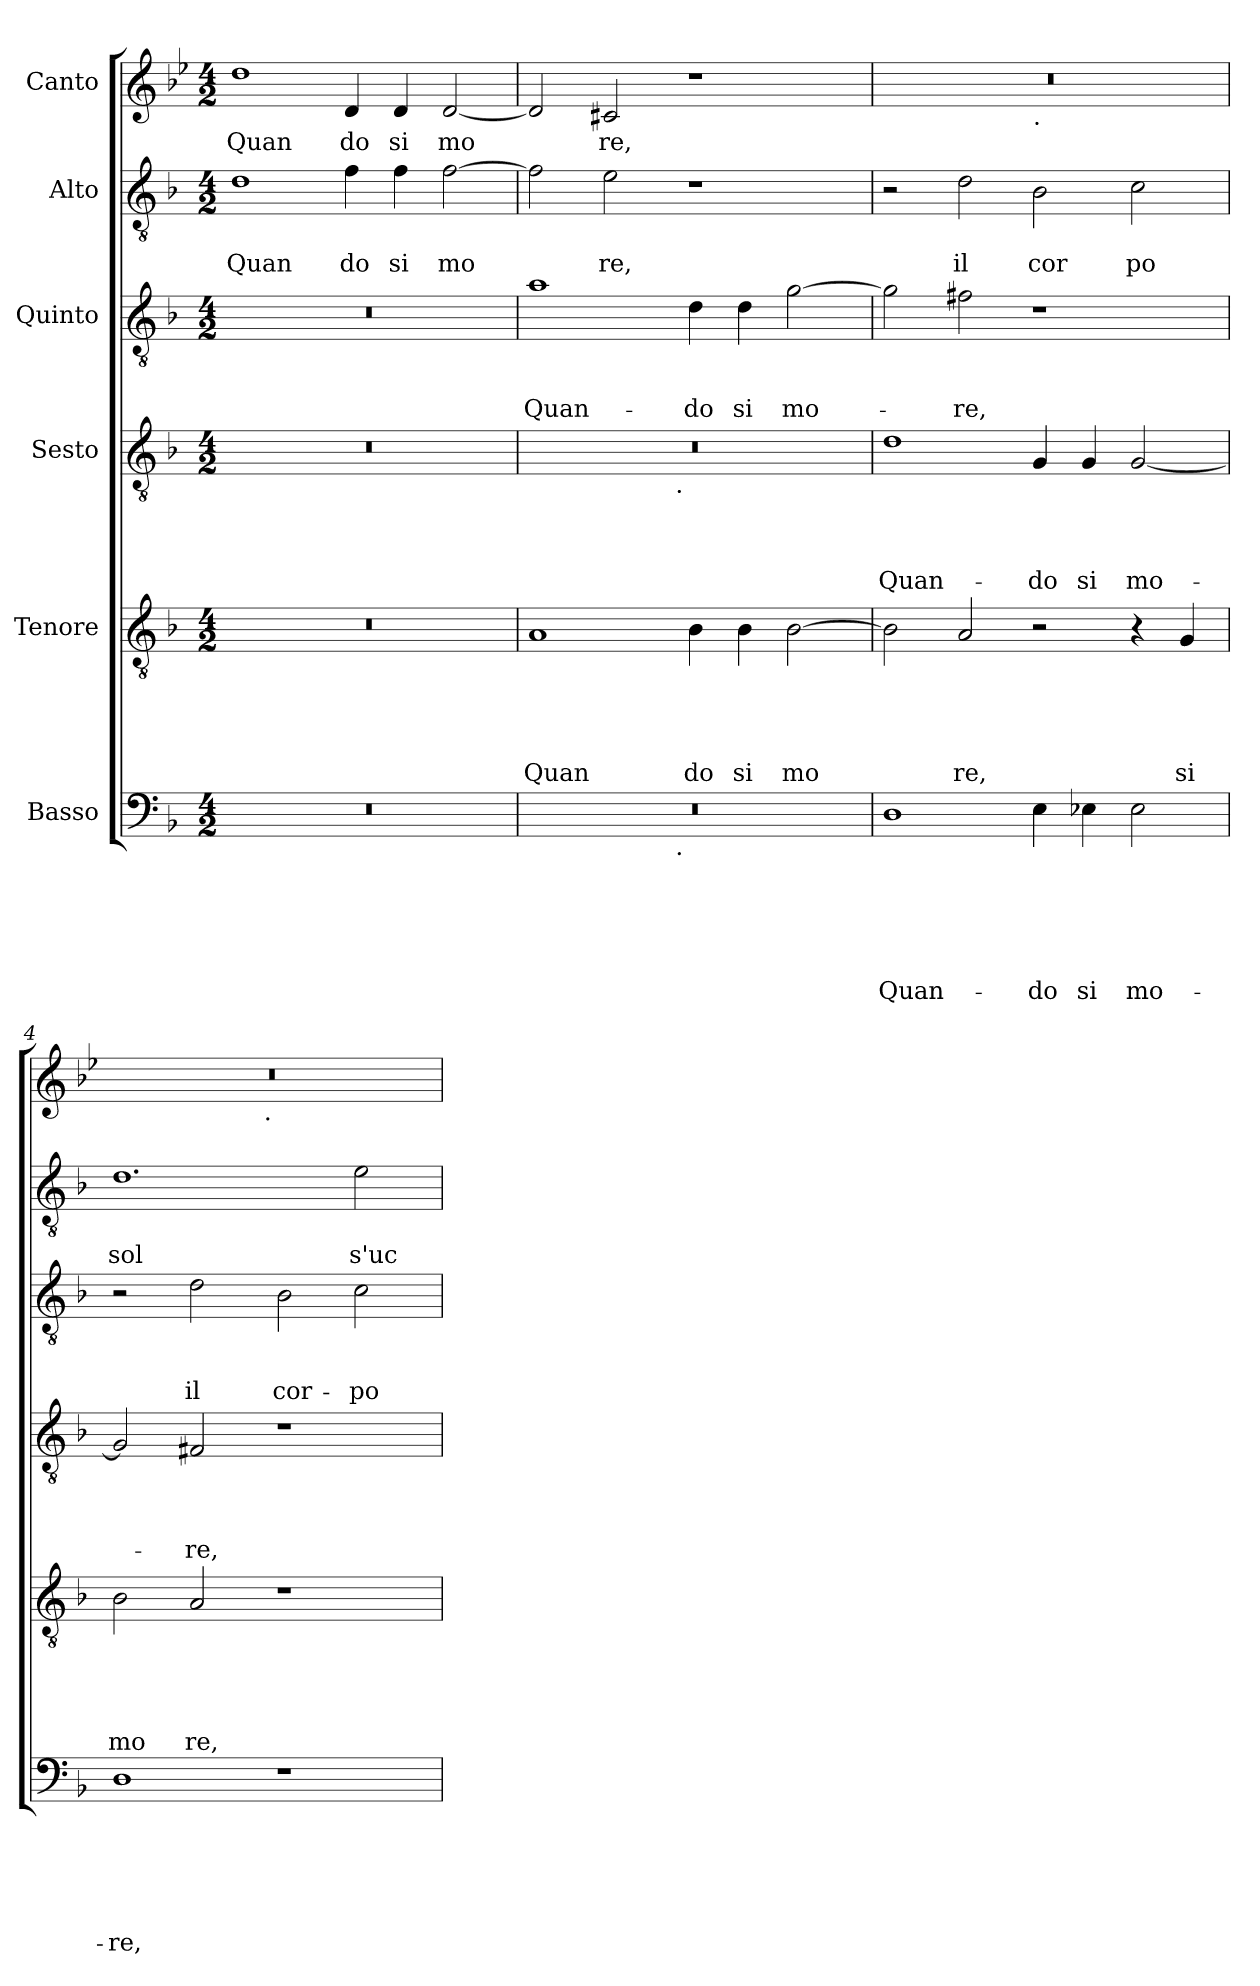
**kern	**text	**text	**text	**text	**text	**text	**kern	**text	**text	**text	**text	**text	**kern	**text	**text	**text	**text	**kern	**text	**text	**text	**kern	**text	**text	**kern	**text
*part6	*part6	*part6	*part6	*part6	*part6	*part6	*part5	*part5	*part5	*part5	*part5	*part5	*part4	*part4	*part4	*part4	*part4	*part3	*part3	*part3	*part3	*part2	*part2	*part2	*part1	*part1
*staff6	*staff6	*staff6	*staff6	*staff6	*staff6	*staff6	*staff5	*staff5	*staff5	*staff5	*staff5	*staff5	*staff4	*staff4	*staff4	*staff4	*staff4	*staff3	*staff3	*staff3	*staff3	*staff2	*staff2	*staff2	*staff1	*staff1
*I"Basso	*	*	*	*	*	*	*I"Tenore	*	*	*	*	*	*I"Sesto	*	*	*	*	*I"Quinto	*	*	*	*I"Alto	*	*	*I"Canto	*
*clefF4	*	*	*	*	*	*	*clefGv2	*	*	*	*	*	*clefGv2	*	*	*	*	*clefGv2	*	*	*	*clefGv2	*	*	*clefG2	*
*ITrd-3c-5	*	*	*	*	*	*	*ITrd-3c-5	*	*	*	*	*	*ITrd-3c-5	*	*	*	*	*ITrd-3c-5	*	*	*	*ITrd-3c-5	*	*	*	*
*k[b-e-]	*	*	*	*	*	*	*k[b-e-]	*	*	*	*	*	*k[b-e-]	*	*	*	*	*k[b-e-]	*	*	*	*k[b-e-]	*	*	*k[b-e-]	*
*B-:	*	*	*	*	*	*	*B-:	*	*	*	*	*	*B-:	*	*	*	*	*B-:	*	*	*	*B-:	*	*	*B-:	*
*M4/2	*	*	*	*	*	*	*M4/2	*	*	*	*	*	*M4/2	*	*	*	*	*M4/2	*	*	*	*M4/2	*	*	*M4/2	*
=1	=1	=1	=1	=1	=1	=1	=1	=1	=1	=1	=1	=1	=1	=1	=1	=1	=1	=1	=1	=1	=1	=1	=1	=1	=1	=1
!	!	!	!	!	!	!	!	!	!	!	!	!	!	!	!	!	!	!	!	!	!	!	!	!LO:LY:b	!	!LO:LY:b
0r	.	.	.	.	.	.	0r	.	.	.	.	.	0r	.	.	.	.	0r	.	.	.	1g	.	Quan	1dd	Quan
!	!	!	!	!	!	!	!	!	!	!	!	!	!	!	!	!	!	!	!	!	!	!	!	!LO:LY:b	!	!LO:LY:b
.	.	.	.	.	.	.	.	.	.	.	.	.	.	.	.	.	.	.	.	.	.	4b-\	.	do	4d/	do
!	!	!	!	!	!	!	!	!	!	!	!	!	!	!	!	!	!	!	!	!	!	!	!	!LO:LY:b	!	!LO:LY:b
.	.	.	.	.	.	.	.	.	.	.	.	.	.	.	.	.	.	.	.	.	.	4b-\	.	si	4d/	si
!	!	!	!	!	!	!	!	!	!	!	!	!	!	!	!	!	!	!	!	!	!	!	!	!LO:LY:b	!	!LO:LY:b
.	.	.	.	.	.	.	.	.	.	.	.	.	.	.	.	.	.	.	.	.	.	[>2b-\	.	mo	[<2d/	mo
=2	=2	=2	=2	=2	=2	=2	=2	=2	=2	=2	=2	=2	=2	=2	=2	=2	=2	=2	=2	=2	=2	=2	=2	=2	=2	=2
!	!	!	!	!	!	!	!	!	!	!	!	!LO:LY:b	!	!	!	!	!	!	!	!	!LO:LY:b	!	!	!	!	!
*^	*	*	*	*	*	*	*	*	*	*	*	*	*^	*	*	*	*	*	*	*	*	*	*	*	*	*
0r	2ryy	.	.	.	.	.	.	1d	.	.	.	.	Quan	0r	2ryy	.	.	.	.	1dd	.	.	Quan-	2b-\]	.	.	2d/]	.
!	!	!	!	!	!	!	!	!	!	!	!	!	!	!	!	!	!	!	!	!	!	!	!	!	!	!LO:LY:b	!	!LO:LY:b
.	4...ryy	.	.	.	.	.	.	.	.	.	.	.	.	.	4...ryy	.	.	.	.	.	.	.	.	2a\	.	re,	2c#X/	re,
!	!	!	!	!	!	!	!	!	!	!	!	!	!	!	!LO:TX:b:t=.	!	!	!	!	!	!	!	!	!	!	!	!	!
!	!LO:TX:b:t=.	!	!	!	!	!	!	!	!	!	!	!	!	!	!	!	!	!	!	!	!	!	!	!	!	!	!	!
.	1ryy	.	.	.	.	.	.	.	.	.	.	.	.	.	1ryy	.	.	.	.	.	.	.	.	.	.	.	.	.
!	!	!	!	!	!	!	!	!	!	!	!	!	!LO:LY:b	!	!	!	!	!	!	!	!	!	!LO:LY:b	!	!	!	!	!
.	.	.	.	.	.	.	.	4e-\	.	.	.	.	do	.	.	.	.	.	.	4g\	.	.	-do	1r	.	.	1r	.
!	!	!	!	!	!	!	!	!	!	!	!	!	!LO:LY:b	!	!	!	!	!	!	!	!	!	!LO:LY:b	!	!	!	!	!
.	.	.	.	.	.	.	.	4e-\	.	.	.	.	si	.	.	.	.	.	.	4g\	.	.	si	.	.	.	.	.
!	!	!	!	!	!	!	!	!	!	!	!	!	!LO:LY:b	!	!	!	!	!	!	!	!	!	!LO:LY:b	!	!	!	!	!
.	.	.	.	.	.	.	.	[>2e-\	.	.	.	.	mo	.	.	.	.	.	.	[>2cc\	.	.	mo-	.	.	.	.	.
.	32ryy	.	.	.	.	.	.	.	.	.	.	.	.	.	32ryy	.	.	.	.	.	.	.	.	.	.	.	.	.
=3	=3	=3	=3	=3	=3	=3	=3	=3	=3	=3	=3	=3	=3	=3	=3	=3	=3	=3	=3	=3	=3	=3	=3	=3	=3	=3	=3	=3
!	!	!	!	!	!	!	!LO:LY:b	!	!	!	!	!	!	!	!	!	!	!	!LO:LY:b	!	!	!	!	!	!	!	!	!
*v	*v	*	*	*	*	*	*	*	*	*	*	*	*	*v	*v	*	*	*	*	*	*	*	*	*	*	*	*^	*
1G	.	.	.	.	.	Quan-	2e-\]	.	.	.	.	.	1g	.	.	.	Quan-	2cc\]	.	.	.	2r	.	.	0r	1ryy	.
!	!	!	!	!	!	!	!	!	!	!	!	!LO:LY:b	!	!	!	!	!	!	!	!	!LO:LY:b	!	!	!LO:LY:b	!	!	!
.	.	.	.	.	.	.	2d/	.	.	.	.	re,	.	.	.	.	.	2bn\	.	.	-re,	2g\	.	il	.	.	.
!	!	!	!	!	!	!	!	!	!	!	!	!	!	!	!	!	!	!	!	!	!	!	!	!	!	!LO:TX:b:t=.	!
!	!	!	!	!	!	!LO:LY:b	!	!	!	!	!	!	!	!	!	!	!LO:LY:b	!	!	!	!	!	!	!LO:LY:b	!	!	!
4A\	.	.	.	.	.	-do	2r	.	.	.	.	.	4c/	.	.	.	-do	1r	.	.	.	2e-\	.	cor	.	1ryy	.
!	!	!	!	!	!	!LO:LY:b	!	!	!	!	!	!	!	!	!	!	!LO:LY:b	!	!	!	!	!	!	!	!	!	!
4A-X\	.	.	.	.	.	si	.	.	.	.	.	.	4c/	.	.	.	si	.	.	.	.	.	.	.	.	.	.
!	!	!	!	!	!	!LO:LY:b	!	!	!	!	!	!	!	!	!	!	!LO:LY:b	!	!	!	!	!	!	!LO:LY:b	!	!	!
2A-\	.	.	.	.	.	mo-	4r	.	.	.	.	.	[<2c/	.	.	.	mo-	.	.	.	.	2f\	.	po	.	.	.
!	!	!	!	!	!	!	!	!	!	!	!	!LO:LY:b	!	!	!	!	!	!	!	!	!	!	!	!	!	!	!
.	.	.	.	.	.	.	4c/	.	.	.	.	si	.	.	.	.	.	.	.	.	.	.	.	.	.	.	.
=4	=4	=4	=4	=4	=4	=4	=4	=4	=4	=4	=4	=4	=4	=4	=4	=4	=4	=4	=4	=4	=4	=4	=4	=4	=4	=4	=4
!	!	!	!	!	!	!LO:LY:b	!	!	!	!	!	!LO:LY:b	!	!	!	!	!	!	!	!	!	!	!	!LO:LY:b	!	!	!
1G	.	.	.	.	.	-re,	2e-\	.	.	.	.	mo	2c/]	.	.	.	.	2r	.	.	.	1.g	.	sol	0r	2ryy	.
!	!	!	!	!	!	!	!	!	!	!	!	!LO:LY:b	!	!	!	!	!LO:LY:b	!	!	!	!LO:LY:b	!	!	!	!	!	!
.	.	.	.	.	.	.	2d/	.	.	.	.	re,	2Bn/	.	.	.	-re,	2g\	.	.	il	.	.	.	.	4...ryy	.
!	!	!	!	!	!	!	!	!	!	!	!	!	!	!	!	!	!	!	!	!	!	!	!	!	!	!LO:TX:b:t=.	!
.	.	.	.	.	.	.	.	.	.	.	.	.	.	.	.	.	.	.	.	.	.	.	.	.	.	1ryy	.
!	!	!	!	!	!	!	!	!	!	!	!	!	!	!	!	!	!	!	!	!	!LO:LY:b	!	!	!	!	!	!
1r	.	.	.	.	.	.	1r	.	.	.	.	.	1r	.	.	.	.	2e-\	.	.	cor-	.	.	.	.	.	.
!	!	!	!	!	!	!	!	!	!	!	!	!	!	!	!	!	!	!	!	!	!LO:LY:b	!	!	!LO:LY:b	!	!	!
.	.	.	.	.	.	.	.	.	.	.	.	.	.	.	.	.	.	2f\	.	.	-po	2a\	.	s'uc	.	.	.
.	.	.	.	.	.	.	.	.	.	.	.	.	.	.	.	.	.	.	.	.	.	.	.	.	.	32ryy	.
*	*	*	*	*	*	*	*	*	*	*	*	*	*	*	*	*	*	*	*	*	*	*	*	*	*v	*v	*
=	=	=	=	=	=	=	=	=	=	=	=	=	=	=	=	=	=	=	=	=	=	=	=	=	=	=
*-	*-	*-	*-	*-	*-	*-	*-	*-	*-	*-	*-	*-	*-	*-	*-	*-	*-	*-	*-	*-	*-	*-	*-	*-	*-	*-
